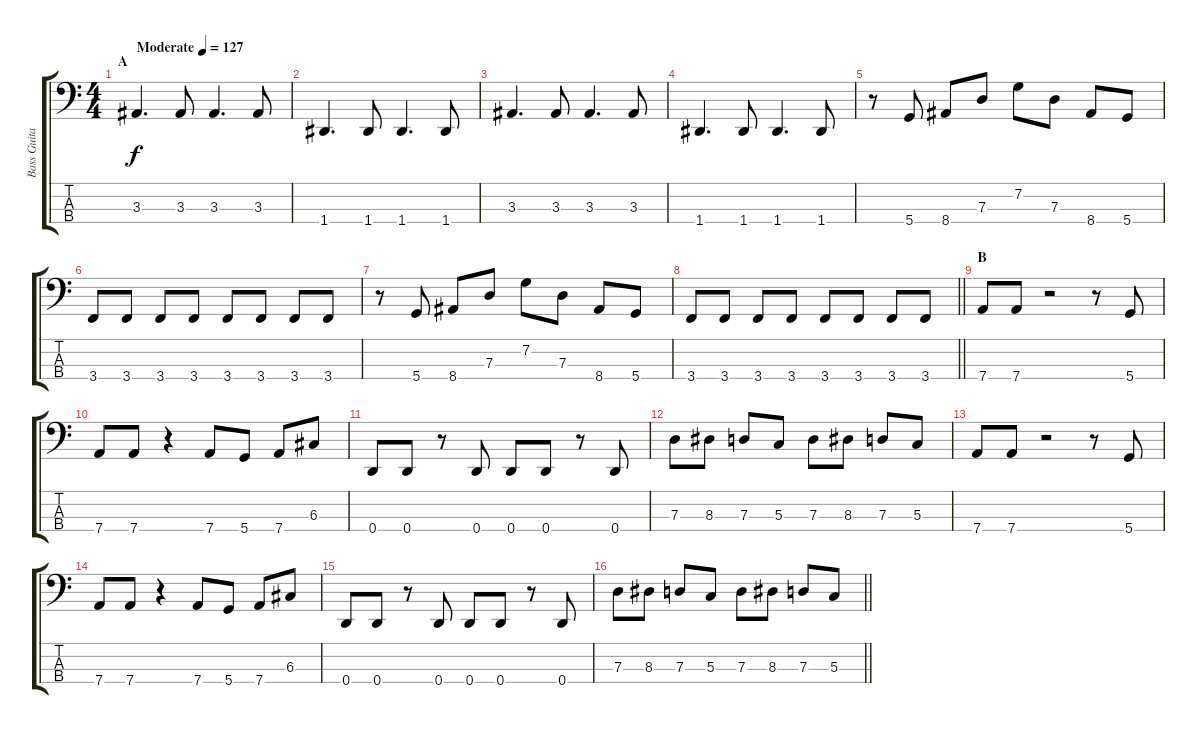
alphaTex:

\track ("Bass Guitar" "Bass Guita") {instrument electricbassfinger}
\staff {score tabs}
\tuning (F2 C2 G1 D1) {hide}
\ts (4 4)
\section ("" "A")
\tempo (127 "Moderate")
\clef f4
\ks c
3.3.4{d dy f instrument electricbassfinger} 3.3.8 3.3.4{d} 3.3.8 |
1.4.4{d} 1.4.8 1.4.4{d} 1.4.8 |
3.3.4{d} 3.3.8 3.3.4{d} 3.3.8 |
1.4.4{d} 1.4.8 1.4.4{d} 1.4.8 |
r.8 5.4.8 8.4.8 7.3.8 7.2.8 7.3.8 8.4.8 5.4.8 |
3.4.8 3.4.8 3.4.8 3.4.8 3.4.8 3.4.8 3.4.8 3.4.8 |
r.8 5.4.8 8.4.8 7.3.8 7.2.8 7.3.8 8.4.8 5.4.8 |
\barLineRight lightlight
3.4.8 3.4.8 3.4.8 3.4.8 3.4.8 3.4.8 3.4.8 3.4.8 |
\section ("" "B")
7.4.8 7.4.8 r.2 r.8 5.4.8 |
7.4.8 7.4.8 r.4 7.4.8 5.4.8 7.4.8 6.3.8 |
0.4.8 0.4.8 r.8 0.4.8 0.4.8 0.4.8 r.8 0.4.8 |
7.3.8 8.3.8 7.3.8 5.3.8 7.3.8 8.3.8 7.3.8 5.3.8 |
7.4.8 7.4.8 r.2 r.8 5.4.8 |
7.4.8 7.4.8 r.4 7.4.8 5.4.8 7.4.8 6.3.8 |
0.4.8 0.4.8 r.8 0.4.8 0.4.8 0.4.8 r.8 0.4.8 |
\barLineRight lightlight
7.3.8 8.3.8 7.3.8 5.3.8 7.3.8 8.3.8 7.3.8 5.3.8
